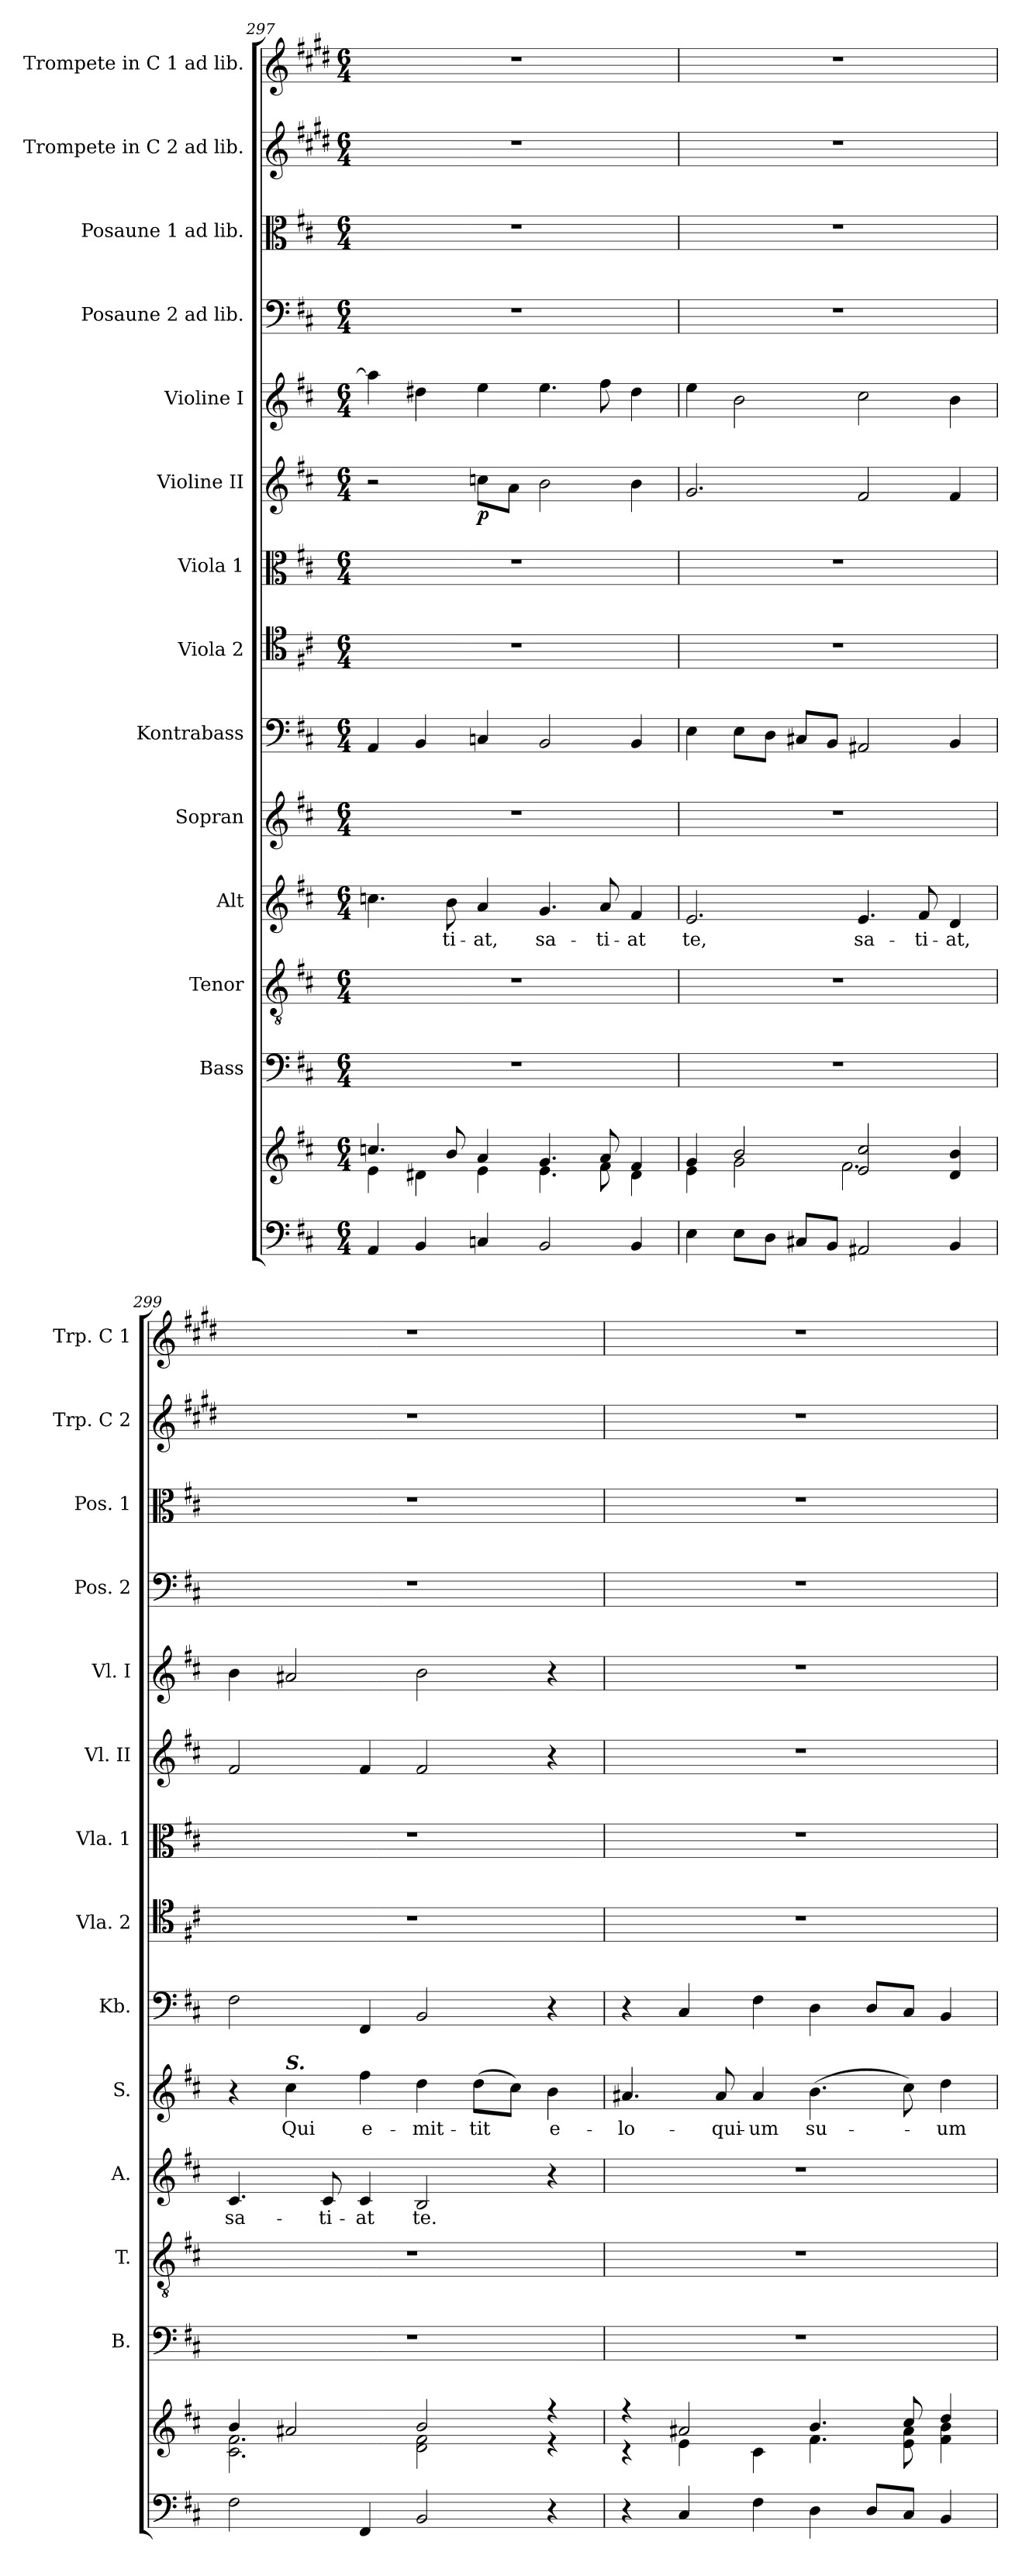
**kern	**kern	**kern	**kern	**kern	**text	**kern	**text	**kern	**kern	**kern	**kern	**dynam	**kern	**kern	**kern	**kern	**kern
*part14	*part14	*part13	*part12	*part11	*part11	*part10	*part10	*part9	*part8	*part7	*part6	*part6	*part5	*part4	*part3	*part2	*part1
*staff15	*staff14	*staff13	*staff12	*staff11	*staff11	*staff10	*staff10	*staff9	*staff8	*staff7	*staff6	*staff6	*staff5	*staff4	*staff3	*staff2	*staff1
*	*	*I"Bass	*I"Tenor	*I"Alt	*	*I"Sopran	*	*I"Kontrabass	*I"Viola 2	*I"Viola 1	*I"Violine II	*	*I"Violine I	*I"Posaune 2 ad lib.	*I"Posaune 1 ad lib.	*I"Trompete in C 2 ad lib.	*I"Trompete in C 1 ad lib.
*	*	*I'B.	*I'T.	*I'A.	*	*I'S.	*	*I'Kb.	*I'Vla. 2	*I'Vla. 1	*I'Vl. II	*	*I'Vl. I	*I'Pos. 2	*I'Pos. 1	*I'Trp. C 2	*I'Trp. C 1
*clefF4	*clefG2	*clefF4	*clefGv2	*clefG2	*	*clefG2	*	*clefF4	*clefC4	*clefC3	*clefG2	*	*clefG2	*clefF4	*clefC3	*clefG2	*clefG2
*	*	*	*	*	*	*	*	*ITrd7c12	*	*	*	*	*	*	*	*ITrd1c2	*ITrd1c2
*k[f#c#]	*k[f#c#]	*k[f#c#]	*k[f#c#]	*k[f#c#]	*	*k[f#c#]	*	*k[f#c#]	*k[f#c#]	*k[f#c#]	*k[f#c#]	*	*k[f#c#]	*k[f#c#]	*k[f#c#]	*k[f#c#]	*k[f#c#]
*D:	*D:	*D:	*D:	*D:	*	*D:	*	*D:	*D:	*D:	*D:	*	*D:	*D:	*D:	*D:	*D:
*M6/4	*M6/4	*M6/4	*M6/4	*M6/4	*	*M6/4	*	*M6/4	*M6/4	*M6/4	*M6/4	*	*M6/4	*M6/4	*M6/4	*M6/4	*M6/4
=297	=297	=297	=297	=297	=297	=297	=297	=297	=297	=297	=297	=297	=297	=297	=297	=297	=297
*	*^	*	*	*	*	*	*	*	*	*	*	*	*	*	*	*	*
4AA/	4.ccn/	4e\	1.r	1.r	4.ccn\	.	1.r	.	4AAA/	1.r	1.r	2r	.	4aa\]	1.r	1.r	1.r	1.r
4BB/	.	4d#X\	.	.	.	.	.	.	4BBB/	.	.	.	.	4dd#X\	.	.	.	.
!	!	!	!	!	!	!LO:LY:b	!	!	!	!	!	!	!	!	!	!	!	!
.	8b/	.	.	.	8b\	-ti-	.	.	.	.	.	.	.	.	.	.	.	.
!	!	!	!	!	!	!LO:LY:b	!	!	!	!	!	!	!LO:DY:b	!	!	!	!	!
4Cn/	4a/	4e\	.	.	4a/	-at,	.	.	4CCn/	.	.	8ccn\L	p	4ee\	.	.	.	.
.	.	.	.	.	.	.	.	.	.	.	.	8a\J	.	.	.	.	.	.
!	!	!	!	!	!	!LO:LY:b	!	!	!	!	!	!	!	!	!	!	!	!
2BB/	4.g/	4.e\	.	.	4.g/	sa-	.	.	2BBB/	.	.	2b\	.	4.ee\	.	.	.	.
!	!	!	!	!	!	!LO:LY:b	!	!	!	!	!	!	!	!	!	!	!	!
.	8a/	8f#\	.	.	8a/	-ti-	.	.	.	.	.	.	.	8ff#\	.	.	.	.
!	!	!	!	!	!	!LO:LY:b	!	!	!	!	!	!	!	!	!	!	!	!
4BB/	4f#/	4d#\	.	.	4f#/	-at	.	.	4BBB/	.	.	4b\	.	4dd#\	.	.	.	.
=298	=298	=298	=298	=298	=298	=298	=298	=298	=298	=298	=298	=298	=298	=298	=298	=298	=298	=298
!	!	!	!	!	!	!LO:LY:b	!	!	!	!	!	!	!	!	!	!	!	!
4E\	4g/	4e\	1.r	1.r	2.e/	te,	1.r	.	4EE\	1.r	1.r	2.g/	.	4ee\	1.r	1.r	1.r	1.r
8E\L	2b/	2g\	.	.	.	.	.	.	8EE\L	.	.	.	.	2b\	.	.	.	.
8D\J	.	.	.	.	.	.	.	.	8DD\J	.	.	.	.	.	.	.	.	.
8C#X/L	.	.	.	.	.	.	.	.	8CC#X/L	.	.	.	.	.	.	.	.	.
8BB/J	.	.	.	.	.	.	.	.	8BBB/J	.	.	.	.	.	.	.	.	.
!	!	!	!	!	!	!LO:LY:b	!	!	!	!	!	!	!	!	!	!	!	!
2AA#X/	2e/ 2cc#/	2.f#\	.	.	4.e/	sa-	.	.	2AAA#X/	.	.	2f#/	.	2cc#\	.	.	.	.
!	!	!	!	!	!	!LO:LY:b	!	!	!	!	!	!	!	!	!	!	!	!
.	.	.	.	.	8f#/	-ti-	.	.	.	.	.	.	.	.	.	.	.	.
!	!	!	!	!	!	!LO:LY:b	!	!	!	!	!	!	!	!	!	!	!	!
4BB/	4d/ 4b/	.	.	.	4d/	-at,	.	.	4BBB/	.	.	4f#/	.	4b\	.	.	.	.
=299	=299	=299	=299	=299	=299	=299	=299	=299	=299	=299	=299	=299	=299	=299	=299	=299	=299	=299
!	!	!	!	!	!	!LO:LY:b	!	!	!	!	!	!	!	!	!	!	!	!
2F#\	4b/	2.c#\ 2.f#\	1.r	1.r	4.c#/	sa-	4r	.	2FF#\	1.r	1.r	2f#/	.	4b\	1.r	1.r	1.r	1.r
!	!	!	!	!	!	!	!LO:TX:a:Bi:t=S.	!	!	!	!	!	!	!	!	!	!	!
!	!	!	!	!	!	!	!	!LO:LY:b	!	!	!	!	!	!	!	!	!	!
.	2a#X/	.	.	.	.	.	4cc#\	Qui	.	.	.	.	.	2a#X/	.	.	.	.
!	!	!	!	!	!	!LO:LY:b	!	!	!	!	!	!	!	!	!	!	!	!
.	.	.	.	.	8c#/	-ti-	.	.	.	.	.	.	.	.	.	.	.	.
!	!	!	!	!	!	!LO:LY:b	!	!LO:LY:b	!	!	!	!	!	!	!	!	!	!
4FF#/	.	.	.	.	4c#/	-at	4ff#\	e-	4FFF#/	.	.	4f#/	.	.	.	.	.	.
!	!	!	!	!	!	!LO:LY:b	!	!LO:LY:b	!	!	!	!	!	!	!	!	!	!
2BB/	2b/	2d\ 2f#\	.	.	2B/	te.	4dd\	-mit-	2BBB/	.	.	2f#/	.	2b\	.	.	.	.
!	!	!	!	!	!	!	!	!LO:LY:b	!	!	!	!	!	!	!	!	!	!
.	.	.	.	.	.	.	(>8dd\L	-tit	.	.	.	.	.	.	.	.	.	.
.	.	.	.	.	.	.	8cc#\J)	.	.	.	.	.	.	.	.	.	.	.
!	!	!	!	!	!	!	!	!LO:LY:b	!	!	!	!	!	!	!	!	!	!
4r	4r	4r	.	.	4r	.	4b\	e-	4r	.	.	4r	.	4r	.	.	.	.
!!LO:PB:g=z
=300	=300	=300	=300	=300	=300	=300	=300	=300	=300	=300	=300	=300	=300	=300	=300	=300	=300	=300
!	!	!	!	!	!	!	!	!LO:LY:b	!	!	!	!	!	!	!	!	!	!
4r	4r	4r	1.r	1.r	1.r	.	4.a#X/	-lo-	4r	1.r	1.r	1.r	.	1.r	1.r	1.r	1.r	1.r
4C#/	2a#X/	4e\	.	.	.	.	.	.	4CC#/	.	.	.	.	.	.	.	.	.
!	!	!	!	!	!	!	!	!LO:LY:b	!	!	!	!	!	!	!	!	!	!
.	.	.	.	.	.	.	8a#/	-qui-	.	.	.	.	.	.	.	.	.	.
!	!	!	!	!	!	!	!	!LO:LY:b	!	!	!	!	!	!	!	!	!	!
4F#\	.	4c#\	.	.	.	.	4a#/	-um	4FF#\	.	.	.	.	.	.	.	.	.
!	!	!	!	!	!	!	!	!LO:LY:b	!	!	!	!	!	!	!	!	!	!
4D\	4.b/	4.f#\	.	.	.	.	(>4.b\	su-	4DD\	.	.	.	.	.	.	.	.	.
8D/L	.	.	.	.	.	.	.	.	8DD/L	.	.	.	.	.	.	.	.	.
8C#/J	8cc#/	8e\ 8a#\	.	.	.	.	8cc#\)	.	8CC#/J	.	.	.	.	.	.	.	.	.
!	!	!	!	!	!	!	!	!LO:LY:b	!	!	!	!	!	!	!	!	!	!
4BB/	4dd/	4f#\ 4b\	.	.	.	.	4dd\	-um	4BBB/	.	.	.	.	.	.	.	.	.
*	*v	*v	*	*	*	*	*	*	*	*	*	*	*	*	*	*	*	*
=	=	=	=	=	=	=	=	=	=	=	=	=	=	=	=	=	=
*-	*-	*-	*-	*-	*-	*-	*-	*-	*-	*-	*-	*-	*-	*-	*-	*-	*-
